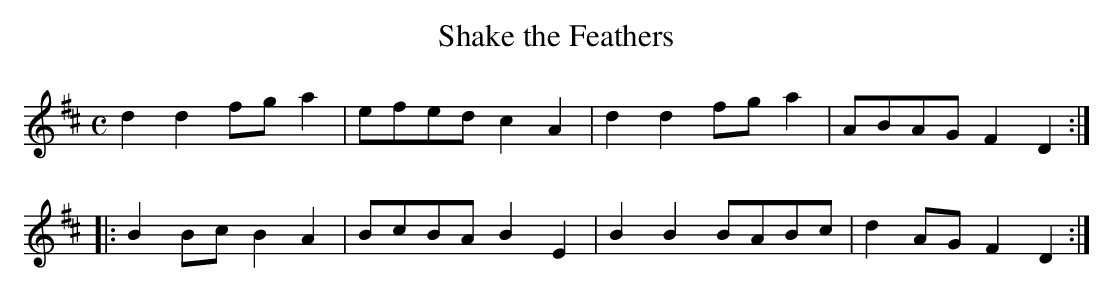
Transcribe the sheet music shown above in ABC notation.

X:1
T:Shake the Feathers
M:C
L:1/8
K:D
d2d2 fg a2| efed c2A2|d2d2 fg a2|ABAG F2D2:|
|:B2 Bc B2A2|BcBA B2E2|B2B2 BABc|d2 AG F2D2:|]
